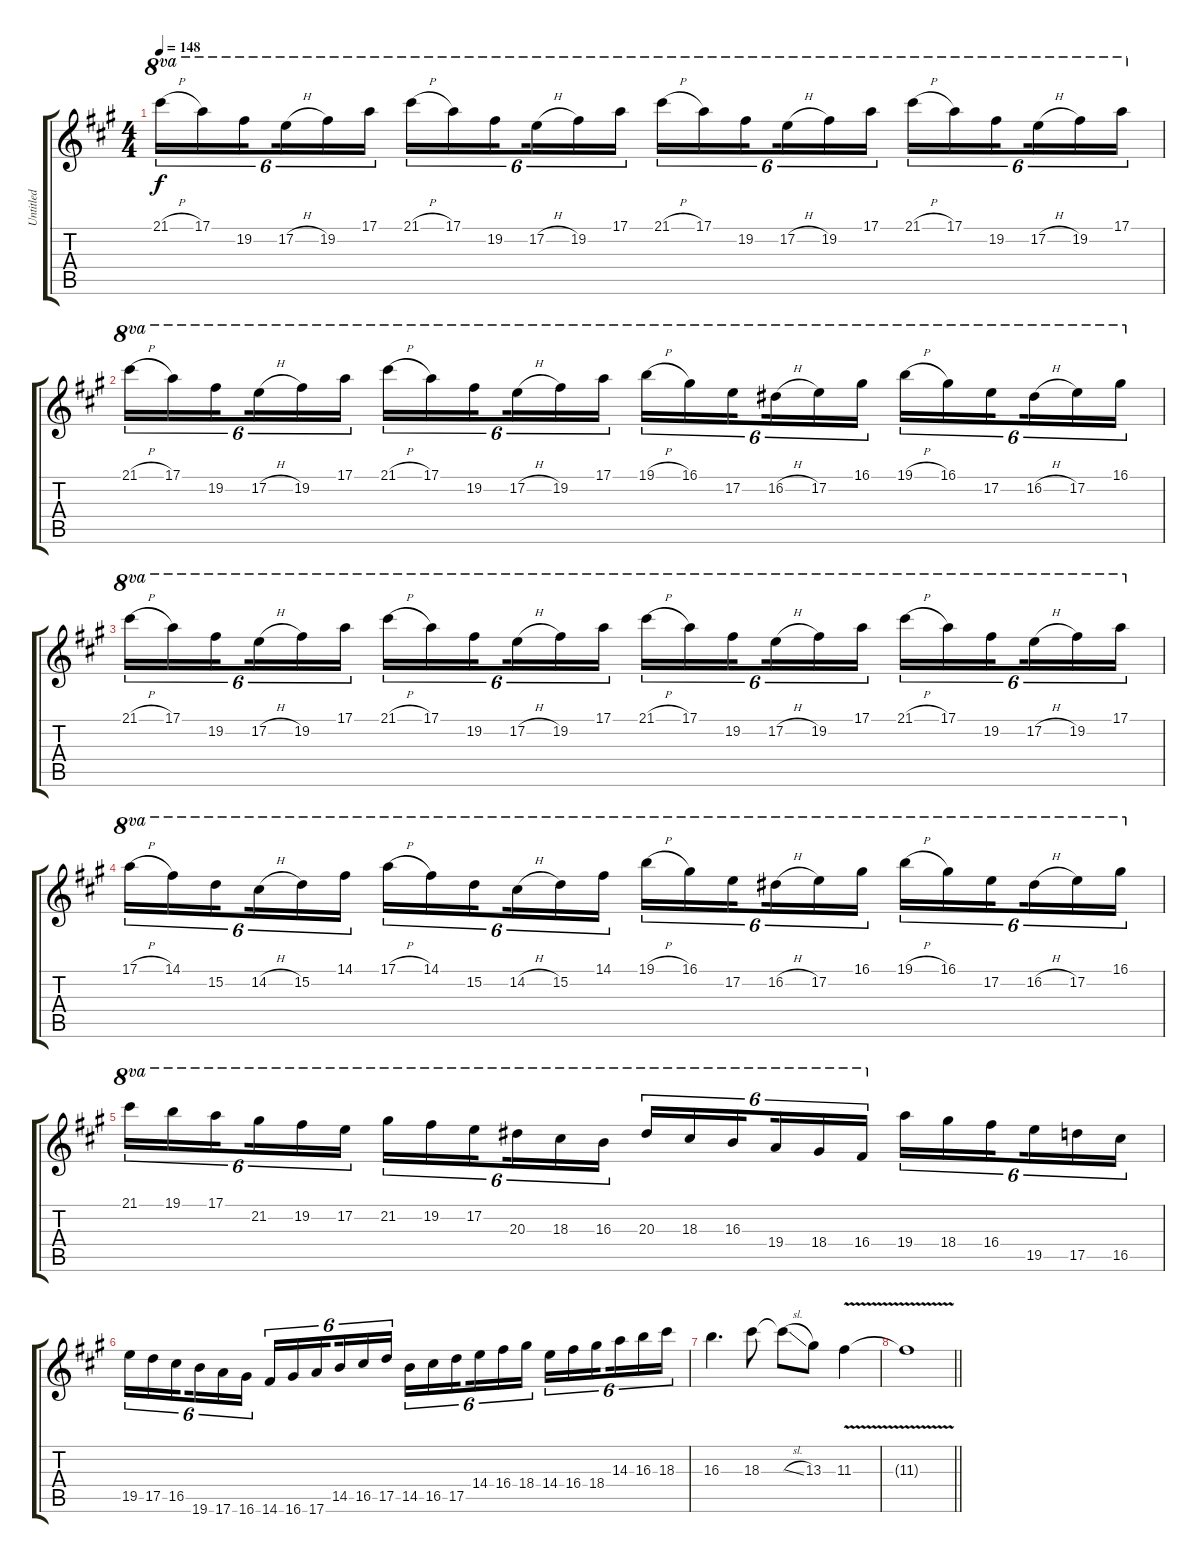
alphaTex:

\track ("Untitled" "Untitled") {instrument overdrivenguitar}
\staff {score tabs}
\tuning (E4 B3 G3 D3 A2 E2) {hide}
\ts (4 4)
\tempo 148
\clef g2
\ks a
21.1{h}.16{tu (6 4) ot 8va dy f} 17.1.16{tu (6 4) ot 8va} 19.2.16{tu (6 4) ot 8va beam splitsecondary} 17.2{h}.16{tu (6 4) ot 8va} 19.2.16{tu (6 4) ot 8va} 17.1.16{tu (6 4) ot 8va} 21.1{h}.16{tu (6 4) ot 8va} 17.1.16{tu (6 4) ot 8va} 19.2.16{tu (6 4) ot 8va beam splitsecondary} 17.2{h}.16{tu (6 4) ot 8va} 19.2.16{tu (6 4) ot 8va} 17.1.16{tu (6 4) ot 8va} 21.1{h}.16{tu (6 4) ot 8va} 17.1.16{tu (6 4) ot 8va} 19.2.16{tu (6 4) ot 8va beam splitsecondary} 17.2{h}.16{tu (6 4) ot 8va} 19.2.16{tu (6 4) ot 8va} 17.1.16{tu (6 4) ot 8va} 21.1{h}.16{tu (6 4) ot 8va} 17.1.16{tu (6 4) ot 8va} 19.2.16{tu (6 4) ot 8va beam splitsecondary} 17.2{h}.16{tu (6 4) ot 8va} 19.2.16{tu (6 4) ot 8va} 17.1.16{tu (6 4) ot 8va} |
21.1{h}.16{tu (6 4) ot 8va} 17.1.16{tu (6 4) ot 8va} 19.2.16{tu (6 4) ot 8va beam splitsecondary} 17.2{h}.16{tu (6 4) ot 8va} 19.2.16{tu (6 4) ot 8va} 17.1.16{tu (6 4) ot 8va} 21.1{h}.16{tu (6 4) ot 8va} 17.1.16{tu (6 4) ot 8va} 19.2.16{tu (6 4) ot 8va beam splitsecondary} 17.2{h}.16{tu (6 4) ot 8va} 19.2.16{tu (6 4) ot 8va} 17.1.16{tu (6 4) ot 8va} 19.1{h}.16{tu (6 4) ot 8va} 16.1.16{tu (6 4) ot 8va} 17.2.16{tu (6 4) ot 8va beam splitsecondary} 16.2{h}.16{tu (6 4) ot 8va} 17.2.16{tu (6 4) ot 8va} 16.1.16{tu (6 4) ot 8va} 19.1{h}.16{tu (6 4) ot 8va} 16.1.16{tu (6 4) ot 8va} 17.2.16{tu (6 4) ot 8va beam splitsecondary} 16.2{h}.16{tu (6 4) ot 8va} 17.2.16{tu (6 4) ot 8va} 16.1.16{tu (6 4) ot 8va} |
21.1{h}.16{tu (6 4) ot 8va} 17.1.16{tu (6 4) ot 8va} 19.2.16{tu (6 4) ot 8va beam splitsecondary} 17.2{h}.16{tu (6 4) ot 8va} 19.2.16{tu (6 4) ot 8va} 17.1.16{tu (6 4) ot 8va} 21.1{h}.16{tu (6 4) ot 8va} 17.1.16{tu (6 4) ot 8va} 19.2.16{tu (6 4) ot 8va beam splitsecondary} 17.2{h}.16{tu (6 4) ot 8va} 19.2.16{tu (6 4) ot 8va} 17.1.16{tu (6 4) ot 8va} 21.1{h}.16{tu (6 4) ot 8va} 17.1.16{tu (6 4) ot 8va} 19.2.16{tu (6 4) ot 8va beam splitsecondary} 17.2{h}.16{tu (6 4) ot 8va} 19.2.16{tu (6 4) ot 8va} 17.1.16{tu (6 4) ot 8va} 21.1{h}.16{tu (6 4) ot 8va} 17.1.16{tu (6 4) ot 8va} 19.2.16{tu (6 4) ot 8va beam splitsecondary} 17.2{h}.16{tu (6 4) ot 8va} 19.2.16{tu (6 4) ot 8va} 17.1.16{tu (6 4) ot 8va} |
17.1{h}.16{tu (6 4) ot 8va} 14.1.16{tu (6 4) ot 8va} 15.2.16{tu (6 4) ot 8va beam splitsecondary} 14.2{h}.16{tu (6 4) ot 8va} 15.2.16{tu (6 4) ot 8va} 14.1.16{tu (6 4) ot 8va} 17.1{h}.16{tu (6 4) ot 8va} 14.1.16{tu (6 4) ot 8va} 15.2.16{tu (6 4) ot 8va beam splitsecondary} 14.2{h}.16{tu (6 4) ot 8va} 15.2.16{tu (6 4) ot 8va} 14.1.16{tu (6 4) ot 8va} 19.1{h}.16{tu (6 4) ot 8va} 16.1.16{tu (6 4) ot 8va} 17.2.16{tu (6 4) ot 8va beam splitsecondary} 16.2{h}.16{tu (6 4) ot 8va} 17.2.16{tu (6 4) ot 8va} 16.1.16{tu (6 4) ot 8va} 19.1{h}.16{tu (6 4) ot 8va} 16.1.16{tu (6 4) ot 8va} 17.2.16{tu (6 4) ot 8va beam splitsecondary} 16.2{h}.16{tu (6 4) ot 8va} 17.2.16{tu (6 4) ot 8va} 16.1.16{tu (6 4) ot 8va} |
21.1.16{tu (6 4) ot 8va} 19.1.16{tu (6 4) ot 8va} 17.1.16{tu (6 4) ot 8va beam splitsecondary} 21.2.16{tu (6 4) ot 8va} 19.2.16{tu (6 4) ot 8va} 17.2.16{tu (6 4) ot 8va} 21.2.16{tu (6 4) ot 8va} 19.2.16{tu (6 4) ot 8va} 17.2.16{tu (6 4) ot 8va beam splitsecondary} 20.3.16{tu (6 4) ot 8va} 18.3.16{tu (6 4) ot 8va} 16.3.16{tu (6 4) ot 8va} 20.3.16{tu (6 4) ot 8va} 18.3.16{tu (6 4) ot 8va} 16.3.16{tu (6 4) ot 8va beam splitsecondary} 19.4.16{tu (6 4) ot 8va} 18.4.16{tu (6 4) ot 8va} 16.4.16{tu (6 4) ot 8va} 19.4.16{tu (6 4)} 18.4.16{tu (6 4)} 16.4.16{tu (6 4) beam splitsecondary} 19.5.16{tu (6 4)} 17.5.16{tu (6 4)} 16.5.16{tu (6 4)} |
19.5.16{tu (6 4)} 17.5.16{tu (6 4)} 16.5.16{tu (6 4) beam splitsecondary} 19.6.16{tu (6 4)} 17.6.16{tu (6 4)} 16.6.16{tu (6 4)} 14.6.16{tu (6 4)} 16.6.16{tu (6 4)} 17.6.16{tu (6 4) beam splitsecondary} 14.5.16{tu (6 4)} 16.5.16{tu (6 4)} 17.5.16{tu (6 4)} 14.5.16{tu (6 4)} 16.5.16{tu (6 4)} 17.5.16{tu (6 4) beam splitsecondary} 14.4.16{tu (6 4)} 16.4.16{tu (6 4)} 18.4.16{tu (6 4)} 14.4.16{tu (6 4)} 16.4.16{tu (6 4)} 18.4.16{tu (6 4) beam splitsecondary} 14.3.16{tu (6 4)} 16.3.16{tu (6 4)} 18.3.16{tu (6 4)} |
16.3.4{d} 18.3.8 18.3{sl t}.8 13.3.8 11.3{v}.4 |
\barLineRight lightlight
11.3{v t}.1
